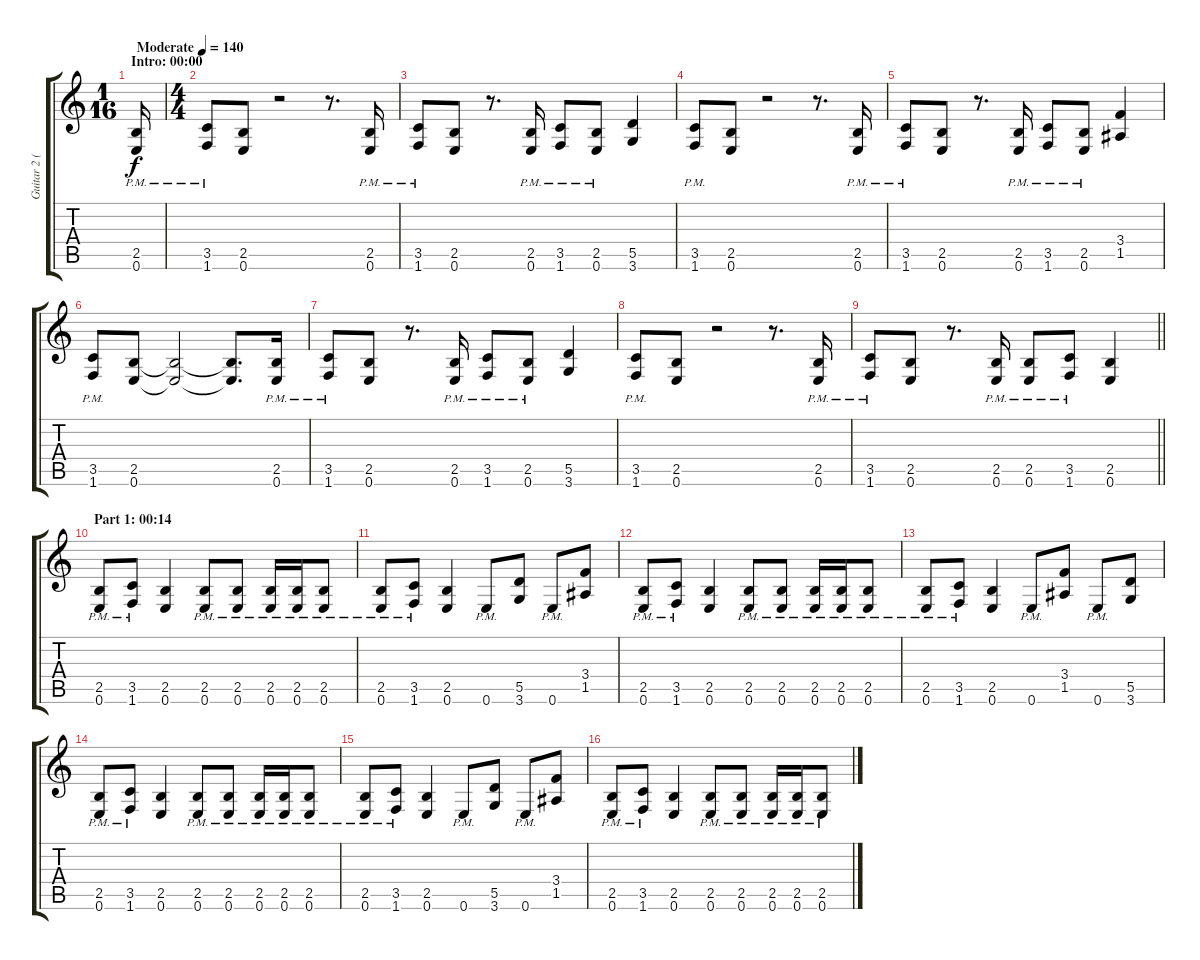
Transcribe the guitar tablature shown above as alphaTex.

\track ("Guitar 2 (Distortion)" "Guitar 2 (") {instrument distortionguitar}
\staff {score tabs}
\tuning (E4 B3 G3 D3 A2 E2) {hide}
\ts (1 16)
\section ("" "Intro: 00:00")
\tempo (140 "Moderate")
\clef g2
\ks c
(2.5{pm} 0.6{pm}).16{dy f instrument distortionguitar} |
\ts (4 4)
(3.5{pm} 1.6{pm}).8 (2.5 0.6).8 r.2 r.8{d} (2.5{pm} 0.6{pm}).16 |
(3.5{pm} 1.6{pm}).8 (2.5 0.6).8 r.8{d} (2.5{pm} 0.6{pm}).16 (3.5{pm} 1.6{pm}).8 (2.5{pm} 0.6{pm}).8 (5.5 3.6).4 |
(3.5{pm} 1.6{pm}).8 (2.5 0.6).8 r.2 r.8{d} (2.5{pm} 0.6{pm}).16 |
(3.5{pm} 1.6{pm}).8 (2.5 0.6).8 r.8{d} (2.5{pm} 0.6{pm}).16 (3.5{pm} 1.6{pm}).8 (2.5{pm} 0.6{pm}).8 (3.4 1.5).4 |
(3.5{pm} 1.6{pm}).8 (2.5 0.6).8 (2.5{t} 0.6{t}).2 (2.5{t} 0.6{t}).8{d} (2.5{pm} 0.6{pm}).16 |
(3.5{pm} 1.6{pm}).8 (2.5 0.6).8 r.8{d} (2.5{pm} 0.6{pm}).16 (3.5{pm} 1.6{pm}).8 (2.5{pm} 0.6{pm}).8 (5.5 3.6).4 |
(3.5{pm} 1.6{pm}).8 (2.5 0.6).8 r.2 r.8{d} (2.5{pm} 0.6{pm}).16 |
\barLineRight lightlight
(3.5{pm} 1.6{pm}).8 (2.5 0.6).8 r.8{d} (2.5{pm} 0.6{pm}).16 (2.5{pm} 0.6{pm}).8 (3.5{pm} 1.6{pm}).8 (2.5 0.6).4 |
\section ("" "Part 1: 00:14")
(2.5{pm} 0.6{pm}).8 (3.5{pm} 1.6{pm}).8 (2.5 0.6).4 (2.5{pm} 0.6{pm}).8 (2.5{pm} 0.6{pm}).8 (2.5{pm} 0.6{pm}).16 (2.5{pm} 0.6{pm}).16 (2.5{pm} 0.6{pm}).8 |
(2.5{pm} 0.6{pm}).8 (3.5{pm} 1.6{pm}).8 (2.5 0.6).4 0.6{pm}.8 (5.5 3.6).8 0.6{pm}.8 (3.4 1.5).8 |
(2.5{pm} 0.6{pm}).8 (3.5{pm} 1.6{pm}).8 (2.5 0.6).4 (2.5{pm} 0.6{pm}).8 (2.5{pm} 0.6{pm}).8 (2.5{pm} 0.6{pm}).16 (2.5{pm} 0.6{pm}).16 (2.5{pm} 0.6{pm}).8 |
(2.5{pm} 0.6{pm}).8 (3.5{pm} 1.6{pm}).8 (2.5 0.6).4 0.6{pm}.8 (3.4 1.5).8 0.6{pm}.8 (5.5 3.6).8 |
(2.5{pm} 0.6{pm}).8 (3.5{pm} 1.6{pm}).8 (2.5 0.6).4 (2.5{pm} 0.6{pm}).8 (2.5{pm} 0.6{pm}).8 (2.5{pm} 0.6{pm}).16 (2.5{pm} 0.6{pm}).16 (2.5{pm} 0.6{pm}).8 |
(2.5{pm} 0.6{pm}).8 (3.5{pm} 1.6{pm}).8 (2.5 0.6).4 0.6{pm}.8 (5.5 3.6).8 0.6{pm}.8 (3.4 1.5).8 |
(2.5{pm} 0.6{pm}).8 (3.5{pm} 1.6{pm}).8 (2.5 0.6).4 (2.5{pm} 0.6{pm}).8 (2.5{pm} 0.6{pm}).8 (2.5{pm} 0.6{pm}).16 (2.5{pm} 0.6{pm}).16 (2.5{pm} 0.6{pm}).8
